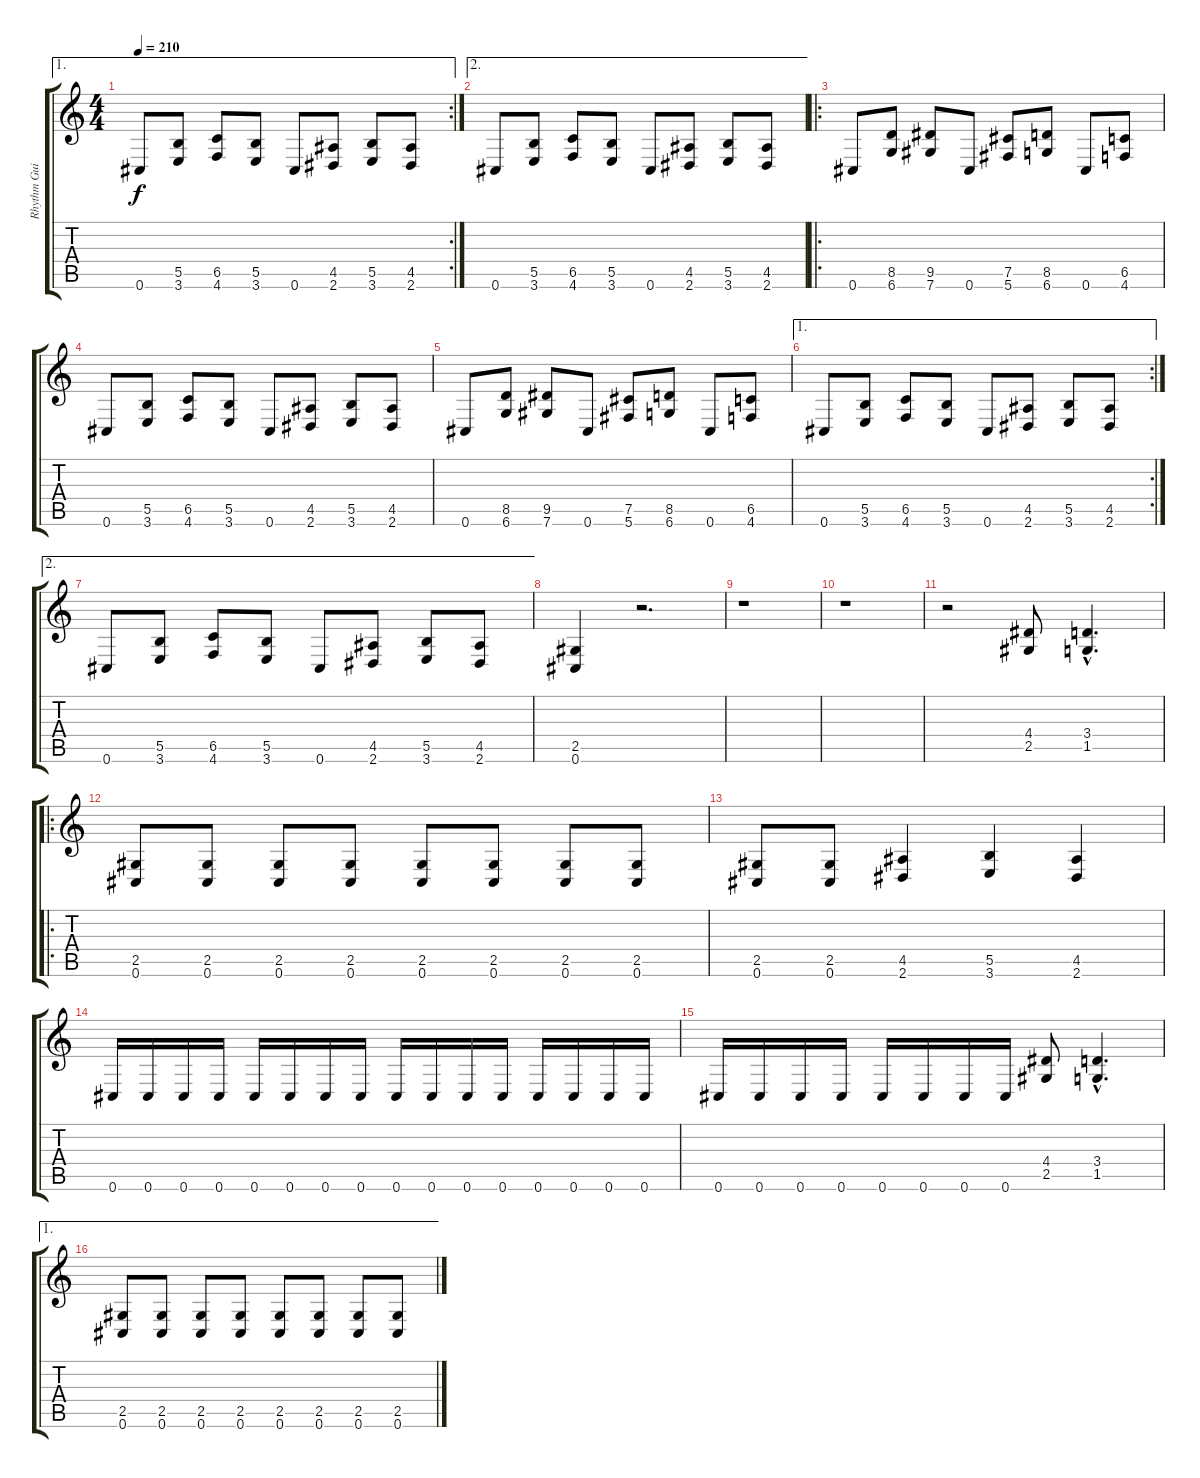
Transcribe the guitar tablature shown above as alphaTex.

\track ("Rhythm Guitar" "Rhythm Gui") {instrument overdrivenguitar}
\staff {score tabs}
\tuning (Db4 Ab3 E3 B2 Gb2 Db2) {hide}
\ae 1
\rc 2
\ts (4 4)
\tempo 210
\clef g2
\ks c
0.6.8{dy f} (5.5 3.6).8 (6.5 4.6).8 (5.5 3.6).8 0.6.8 (4.5 2.6).8 (5.5 3.6).8 (4.5 2.6).8 |
\ae 2
0.6.8 (5.5 3.6).8 (6.5 4.6).8 (5.5 3.6).8 0.6.8 (4.5 2.6).8 (5.5 3.6).8 (4.5 2.6).8 |
\ro
0.6.8 (8.5 6.6).8 (9.5 7.6).8 0.6.8 (7.5 5.6).8 (8.5 6.6).8 0.6.8 (6.5 4.6).8 |
0.6.8 (5.5 3.6).8 (6.5 4.6).8 (5.5 3.6).8 0.6.8 (4.5 2.6).8 (5.5 3.6).8 (4.5 2.6).8 |
0.6.8 (8.5 6.6).8 (9.5 7.6).8 0.6.8 (7.5 5.6).8 (8.5 6.6).8 0.6.8 (6.5 4.6).8 |
\ae 1
\rc 2
0.6.8 (5.5 3.6).8 (6.5 4.6).8 (5.5 3.6).8 0.6.8 (4.5 2.6).8 (5.5 3.6).8 (4.5 2.6).8 |
\ae 2
0.6.8 (5.5 3.6).8 (6.5 4.6).8 (5.5 3.6).8 0.6.8 (4.5 2.6).8 (5.5 3.6).8 (4.5 2.6).8 |
(2.5 0.6).4 r.2{d} |
r.1 |
r.1 |
r.2 (4.4 2.5).8 (3.4{hac} 1.5{hac}).4{d} |
\ro
(2.5 0.6).8 (2.5 0.6).8 (2.5 0.6).8 (2.5 0.6).8 (2.5 0.6).8 (2.5 0.6).8 (2.5 0.6).8 (2.5 0.6).8 |
(2.5 0.6).8 (2.5 0.6).8 (4.5 2.6).4 (5.5 3.6).4 (4.5 2.6).4 |
0.6.16 0.6.16 0.6.16 0.6.16 0.6.16 0.6.16 0.6.16 0.6.16 0.6.16 0.6.16 0.6.16 0.6.16 0.6.16 0.6.16 0.6.16 0.6.16 |
0.6.16 0.6.16 0.6.16 0.6.16 0.6.16 0.6.16 0.6.16 0.6.16 (4.4 2.5).8 (3.4{hac} 1.5{hac}).4{d} |
\ae 1
(2.5 0.6).8 (2.5 0.6).8 (2.5 0.6).8 (2.5 0.6).8 (2.5 0.6).8 (2.5 0.6).8 (2.5 0.6).8 (2.5 0.6).8
